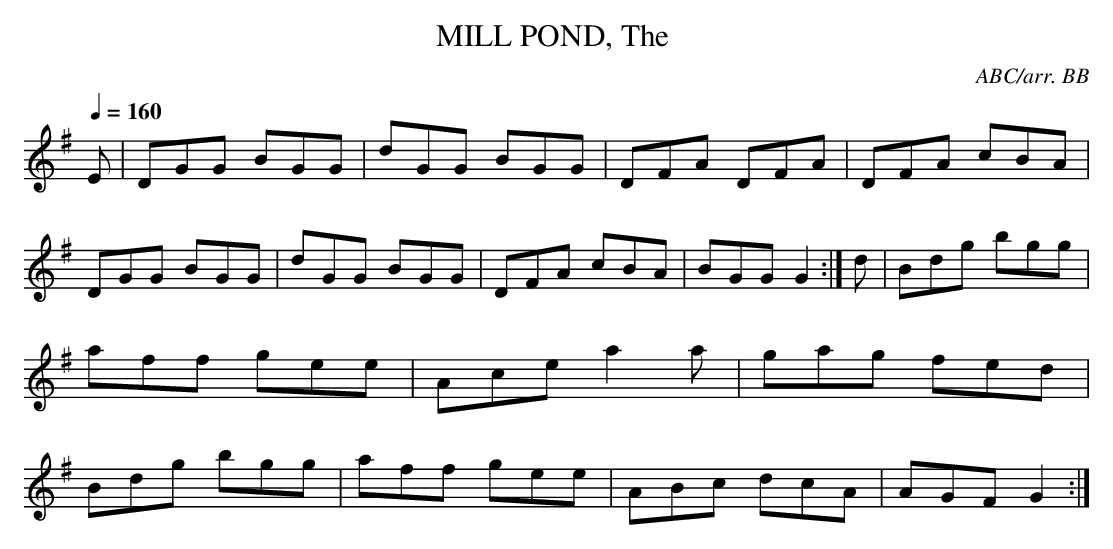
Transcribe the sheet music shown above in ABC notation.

X:1
T:MILL POND, The \
C:ABC/arr. BB\
M:6/8\
L:1/8\
Q:1/4=160\
K:G\
E|DGG BGG|dGG BGG|DFA DFA|DFA cBA|\
DGG BGG|dGG BGG|DFA cBA|BGG G2 :|\
d|Bdg bgg|aff gee|Ace a2 a|gag fed|\
Bdg bgg|aff gee|ABc dcA|AGF G2 :|\
\
\
